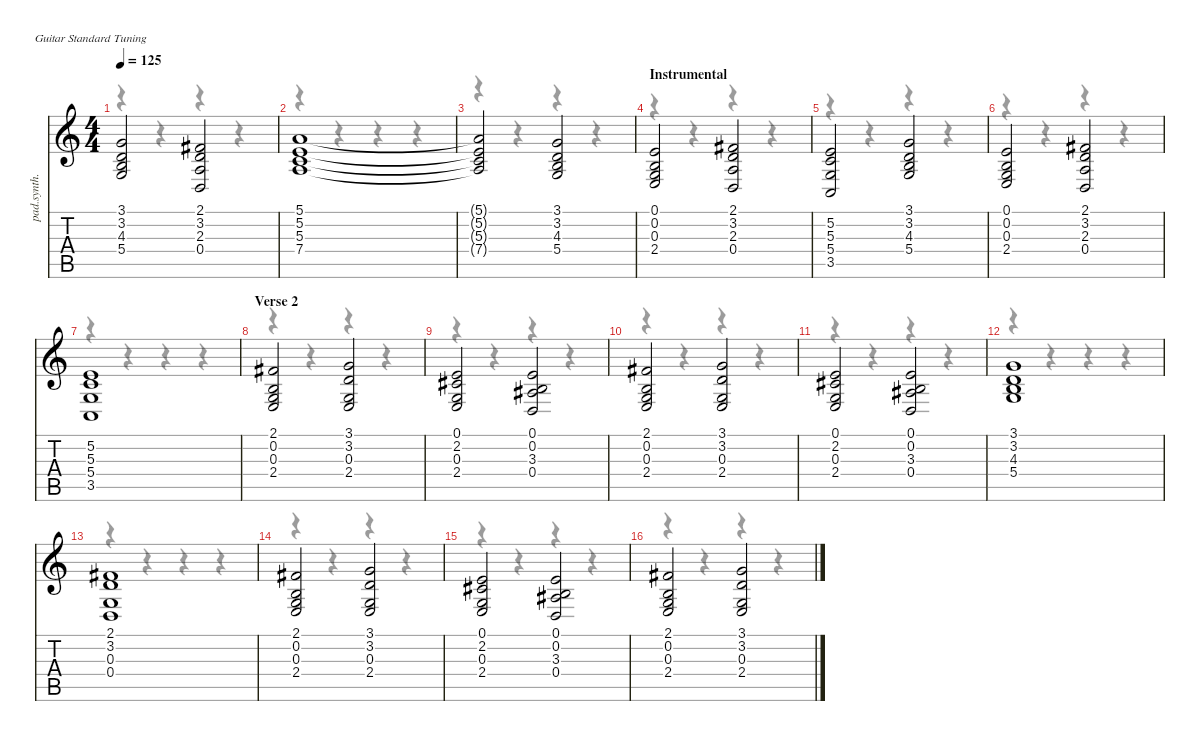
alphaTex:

\defaultSystemsLayout 4
\hideDynamics
\bracketExtendMode nobrackets
\otherSystemsTrackNameOrientation horizontal
\track ("Pad" "pad.synth.") {instrument pad3polysynth}
\staff {score tabs}
\tuning (E4 B3 G3 D3 A2 E2)
\voice
\ts (4 4)
\tempo 125
\clef g2
\ks c
(3.1 3.2 4.3 5.4).2{dy f beam Up} (2.1{acc #} 3.2 2.3 0.4).2{beam Up} |
(5.1 5.2 5.3 7.4).1{beam Up} |
(5.1{t} 5.2{t} 5.3{t} 7.4{t}).2{beam Up} (3.1 3.2 4.3 5.4).2{beam Up} |
\section ("" "Instrumental")
(0.1 0.2 0.3 2.4).2{beam Up} (2.1{acc #} 3.2 2.3 0.4).2{beam Up} |
(5.2 5.3 5.4 3.5).2{beam Up} (3.1 3.2 4.3 5.4).2{beam Up} |
(0.1 0.2 0.3 2.4).2{beam Up} (2.1{acc #} 3.2 2.3 0.4).2{beam Up} |
(5.2 5.3 5.4 3.5).1{beam Up} |
\section ("" "Verse 2")
(2.1{acc #} 0.2 0.3 2.4).2{beam Up} (3.1 3.2 0.3 2.4).2{beam Up} |
(0.1 2.2{acc #} 0.3 2.4).2{beam Up} (0.1 0.2 3.3{acc #} 0.4).2{beam Up} |
(2.1{acc #} 0.2 0.3 2.4).2{beam Up} (3.1 3.2 0.3 2.4).2{beam Up} |
(0.1 2.2{acc #} 0.3 2.4).2{beam Up} (0.1 0.2 3.3{acc #} 0.4).2{beam Up} |
(3.1 3.2 4.3 5.4).1{beam Up} |
(2.1{acc #} 3.2 0.3 0.4).1{beam Up} |
(2.1{acc #} 0.2 0.3 2.4).2{beam Up} (3.1 3.2 0.3 2.4).2{beam Up} |
(0.1 2.2{acc #} 0.3 2.4).2{beam Up} (0.1 0.2 3.3{acc #} 0.4).2{beam Up} |
(2.1{acc #} 0.2 0.3 2.4).2{beam Up} (3.1 3.2 0.3 2.4).2{beam Up}
\voice
\clef g2
\ottava regular
\simile none
\ks c
r.4{dy mf beam Down} r.4{beam Down} r.4{beam Down} r.4{beam Down} |
r.4{beam Down} r.4{beam Down} r.4{beam Down} r.4{beam Down} |
r.4{beam Down} r.4{beam Down} r.4{beam Down} r.4{beam Down} |
r.4{beam Down} r.4{beam Down} r.4{beam Down} r.4{beam Down} |
r.4{beam Down} r.4{beam Down} r.4{beam Down} r.4{beam Down} |
r.4{beam Down} r.4{beam Down} r.4{beam Down} r.4{beam Down} |
r.4{beam Down} r.4{beam Down} r.4{beam Down} r.4{beam Down} |
r.4{beam Down} r.4{beam Down} r.4{beam Down} r.4{beam Down} |
r.4{beam Down} r.4{beam Down} r.4{beam Down} r.4{beam Down} |
r.4{beam Down} r.4{beam Down} r.4{beam Down} r.4{beam Down} |
r.4{beam Down} r.4{beam Down} r.4{beam Down} r.4{beam Down} |
r.4{beam Down} r.4{beam Down} r.4{beam Down} r.4{beam Down} |
r.4{beam Down} r.4{beam Down} r.4{beam Down} r.4{beam Down} |
r.4{beam Down} r.4{beam Down} r.4{beam Down} r.4{beam Down} |
r.4{beam Down} r.4{beam Down} r.4{beam Down} r.4{beam Down} |
r.4{beam Down} r.4{beam Down} r.4{beam Down} r.4{beam Down}
